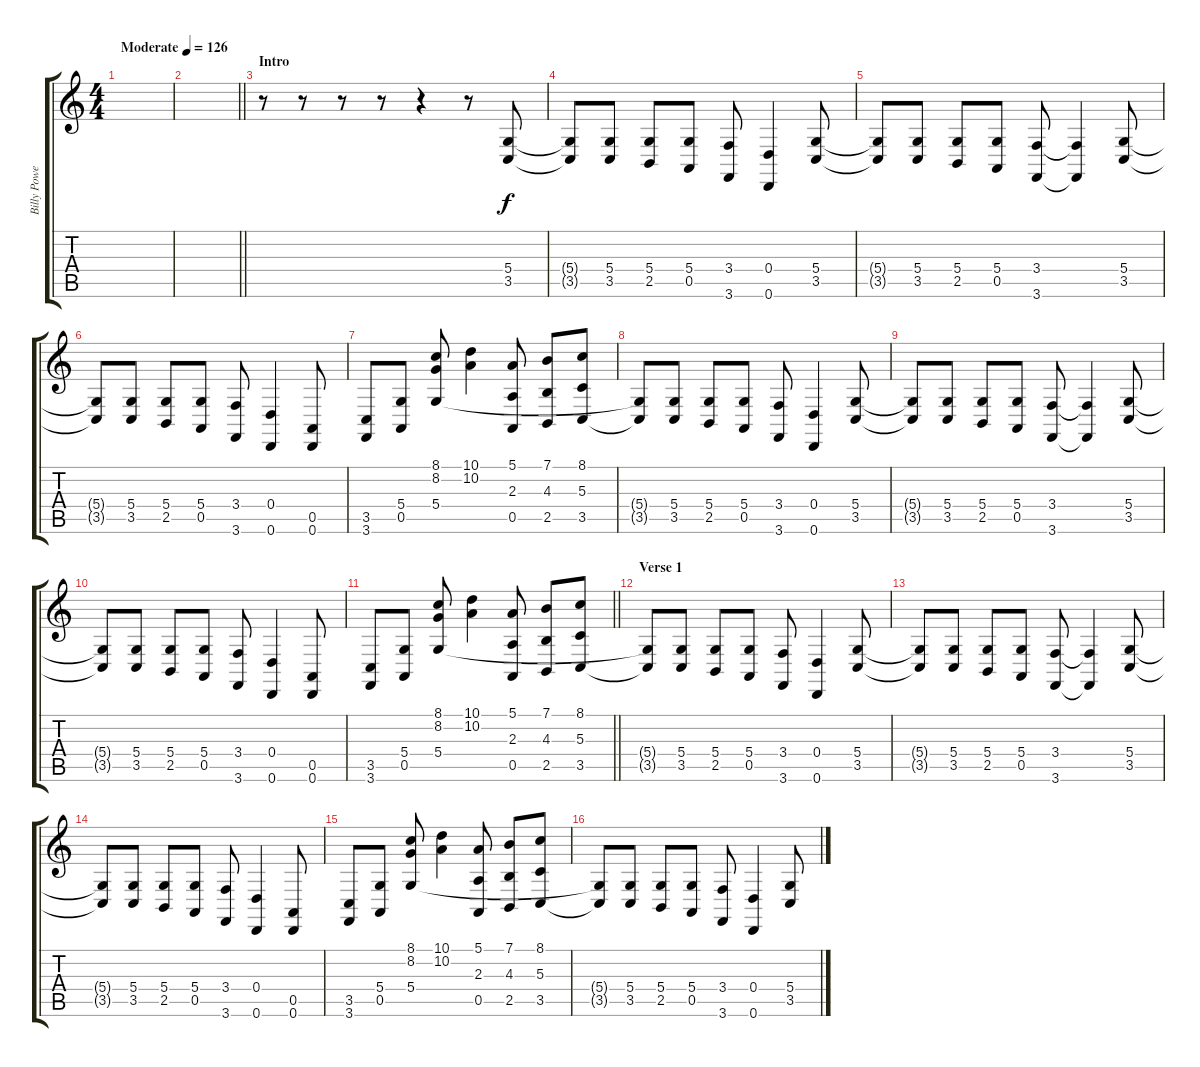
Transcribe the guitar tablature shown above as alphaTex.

\track ("Billy Powell - Piano" "Billy Powe") {instrument acousticgrandpiano}
\staff {score tabs}
\tuning (E4 B3 G3 D3 A2 D2) {hide}
\ts (4 4)
\tempo (126 "Moderate")
\clef g2
\ks c
|
\barLineRight lightlight
|
\section ("" "Intro")
r.8 r.8 r.8 r.8 r.4 r.8 (5.4 3.5).8 |
(5.4{t} 3.5{t}).8 (5.4 3.5).8 (5.4 2.5).8 (5.4 0.5).8 (3.4 3.6).8 (0.4 0.6).4 (5.4 3.5).8 |
(5.4{t} 3.5{t}).8 (5.4 3.5).8 (5.4 2.5).8 (5.4 0.5).8 (3.4 3.6).8 (3.4{t} 3.6{t}).4 (5.4 3.5).8 |
(5.4{t} 3.5{t}).8 (5.4 3.5).8 (5.4 2.5).8 (5.4 0.5).8 (3.4 3.6).8 (0.4 0.6).4 (0.5 0.6).8 |
(3.5 3.6).8 (5.4 0.5).8 (8.1 8.2 5.4).8 (10.1 10.2).4 (5.1 2.3 0.5).8 (7.1 4.3 2.5).8 (8.1 5.3 3.5).8 |
(5.4{t} 3.5{t}).8 (5.4 3.5).8 (5.4 2.5).8 (5.4 0.5).8 (3.4 3.6).8 (0.4 0.6).4 (5.4 3.5).8 |
(5.4{t} 3.5{t}).8 (5.4 3.5).8 (5.4 2.5).8 (5.4 0.5).8 (3.4 3.6).8 (3.4{t} 3.6{t}).4 (5.4 3.5).8 |
(5.4{t} 3.5{t}).8 (5.4 3.5).8 (5.4 2.5).8 (5.4 0.5).8 (3.4 3.6).8 (0.4 0.6).4 (0.5 0.6).8 |
\barLineRight lightlight
(3.5 3.6).8 (5.4 0.5).8 (8.1 8.2 5.4).8 (10.1 10.2).4 (5.1 2.3 0.5).8 (7.1 4.3 2.5).8 (8.1 5.3 3.5).8 |
\section ("" "Verse 1")
(5.4{t} 3.5{t}).8 (5.4 3.5).8 (5.4 2.5).8 (5.4 0.5).8 (3.4 3.6).8 (0.4 0.6).4 (5.4 3.5).8 |
(5.4{t} 3.5{t}).8 (5.4 3.5).8 (5.4 2.5).8 (5.4 0.5).8 (3.4 3.6).8 (3.4{t} 3.6{t}).4 (5.4 3.5).8 |
(5.4{t} 3.5{t}).8 (5.4 3.5).8 (5.4 2.5).8 (5.4 0.5).8 (3.4 3.6).8 (0.4 0.6).4 (0.5 0.6).8 |
(3.5 3.6).8 (5.4 0.5).8 (8.1 8.2 5.4).8 (10.1 10.2).4 (5.1 2.3 0.5).8 (7.1 4.3 2.5).8 (8.1 5.3 3.5).8 |
(5.4{t} 3.5{t}).8 (5.4 3.5).8 (5.4 2.5).8 (5.4 0.5).8 (3.4 3.6).8 (0.4 0.6).4 (5.4 3.5).8
